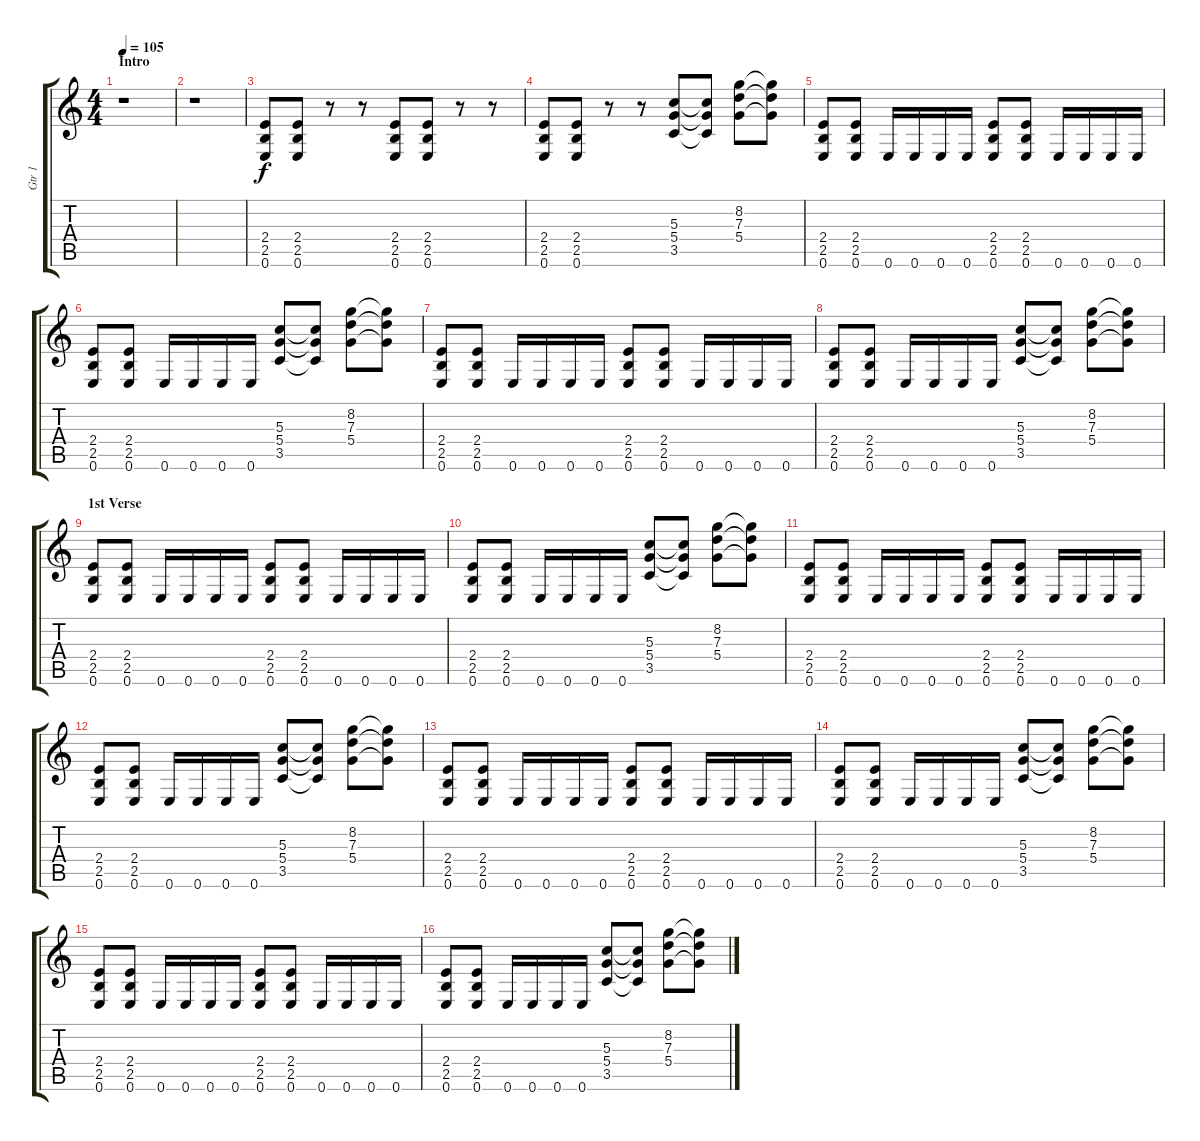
\track ("Gtr 1" "Gtr 1") {instrument overdrivenguitar}
\staff {score tabs}
\tuning (E4 B3 G3 D3 A2 E2) {hide}
\ts (4 4)
\section ("" "Intro")
\tempo 105
\clef g2
\ks c
r.1{dy f instrument overdrivenguitar} |
r.1 |
(2.4 2.5 0.6).8 (2.4 2.5 0.6).8 r.8 r.8 (2.4 2.5 0.6).8 (2.4 2.5 0.6).8 r.8 r.8 |
(2.4 2.5 0.6).8 (2.4 2.5 0.6).8 r.8 r.8 (5.3 5.4 3.5).8 (5.3{t} 5.4{t} 3.5{t}).8 (8.2 7.3 5.4).8 (8.2{t} 7.3{t} 5.4{t}).8 |
(2.4 2.5 0.6).8 (2.4 2.5 0.6).8 0.6.16 0.6.16 0.6.16 0.6.16 (2.4 2.5 0.6).8 (2.4 2.5 0.6).8 0.6.16 0.6.16 0.6.16 0.6.16 |
(2.4 2.5 0.6).8 (2.4 2.5 0.6).8 0.6.16 0.6.16 0.6.16 0.6.16 (5.3 5.4 3.5).8 (5.3{t} 5.4{t} 3.5{t}).8 (8.2 7.3 5.4).8 (8.2{t} 7.3{t} 5.4{t}).8 |
(2.4 2.5 0.6).8 (2.4 2.5 0.6).8 0.6.16 0.6.16 0.6.16 0.6.16 (2.4 2.5 0.6).8 (2.4 2.5 0.6).8 0.6.16 0.6.16 0.6.16 0.6.16 |
(2.4 2.5 0.6).8 (2.4 2.5 0.6).8 0.6.16 0.6.16 0.6.16 0.6.16 (5.3 5.4 3.5).8 (5.3{t} 5.4{t} 3.5{t}).8 (8.2 7.3 5.4).8 (8.2{t} 7.3{t} 5.4{t}).8 |
\section ("" "1st Verse ")
(2.4 2.5 0.6).8 (2.4 2.5 0.6).8 0.6.16 0.6.16 0.6.16 0.6.16 (2.4 2.5 0.6).8 (2.4 2.5 0.6).8 0.6.16 0.6.16 0.6.16 0.6.16 |
(2.4 2.5 0.6).8 (2.4 2.5 0.6).8 0.6.16 0.6.16 0.6.16 0.6.16 (5.3 5.4 3.5).8 (5.3{t} 5.4{t} 3.5{t}).8 (8.2 7.3 5.4).8 (8.2{t} 7.3{t} 5.4{t}).8 |
(2.4 2.5 0.6).8 (2.4 2.5 0.6).8 0.6.16 0.6.16 0.6.16 0.6.16 (2.4 2.5 0.6).8 (2.4 2.5 0.6).8 0.6.16 0.6.16 0.6.16 0.6.16 |
(2.4 2.5 0.6).8 (2.4 2.5 0.6).8 0.6.16 0.6.16 0.6.16 0.6.16 (5.3 5.4 3.5).8 (5.3{t} 5.4{t} 3.5{t}).8 (8.2 7.3 5.4).8 (8.2{t} 7.3{t} 5.4{t}).8 |
(2.4 2.5 0.6).8 (2.4 2.5 0.6).8 0.6.16 0.6.16 0.6.16 0.6.16 (2.4 2.5 0.6).8 (2.4 2.5 0.6).8 0.6.16 0.6.16 0.6.16 0.6.16 |
(2.4 2.5 0.6).8 (2.4 2.5 0.6).8 0.6.16 0.6.16 0.6.16 0.6.16 (5.3 5.4 3.5).8 (5.3{t} 5.4{t} 3.5{t}).8 (8.2 7.3 5.4).8 (8.2{t} 7.3{t} 5.4{t}).8 |
(2.4 2.5 0.6).8 (2.4 2.5 0.6).8 0.6.16 0.6.16 0.6.16 0.6.16 (2.4 2.5 0.6).8 (2.4 2.5 0.6).8 0.6.16 0.6.16 0.6.16 0.6.16 |
(2.4 2.5 0.6).8 (2.4 2.5 0.6).8 0.6.16 0.6.16 0.6.16 0.6.16 (5.3 5.4 3.5).8 (5.3{t} 5.4{t} 3.5{t}).8 (8.2 7.3 5.4).8 (8.2{t} 7.3{t} 5.4{t}).8
